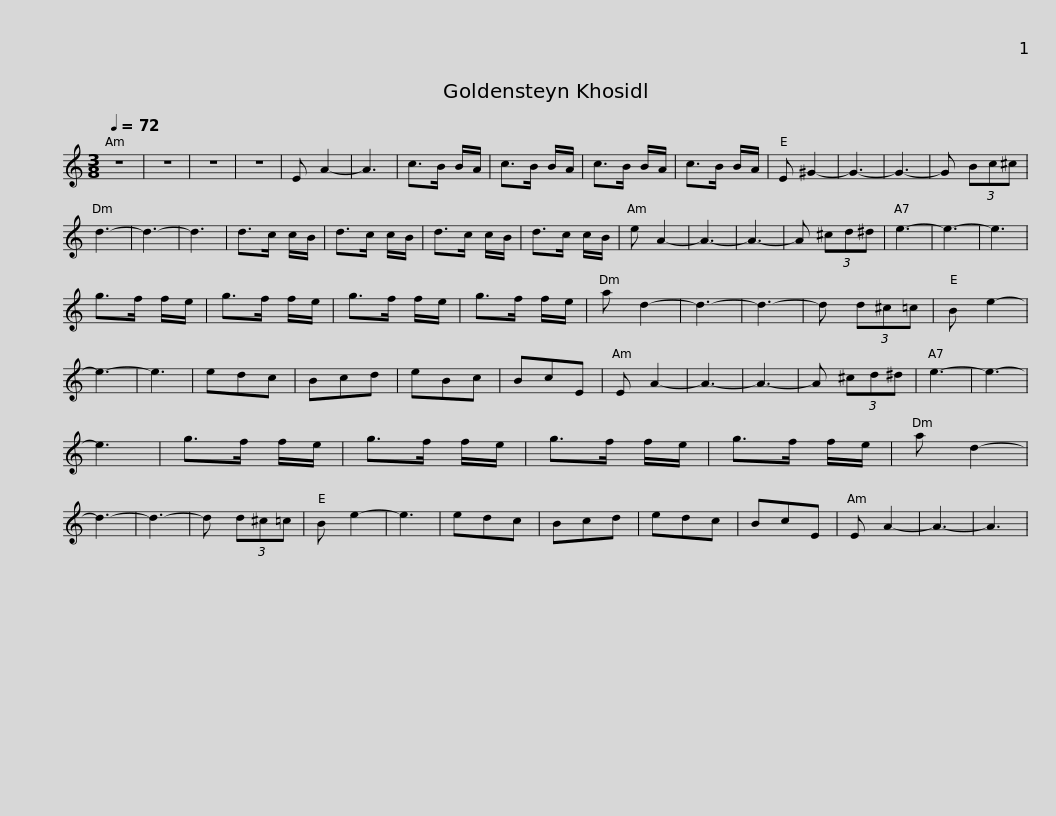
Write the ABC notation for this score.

X:1
L:1/8
Q:1/4=72
M:3/8
I:linebreak $
K:C
V:1 treble
V:1
 z3 | z3 | z3 | z3 | E A2- | %5
 A3 | c>B B/A/ | c>B B/A/ | c>B B/A/ | c>B B/A/ | %10
 E ^G2- | G3- | G3- | G (3Bc^c |$ d3- | %15
 d3- | d3 | d>c c/B/ | d>c c/B/ | d>c c/B/ | %20
 d>c c/B/ | e A2- | A3- | A3- | A (3^cd^d | %25
 e3- | e3- | e3 |$ g>f f/e/ | g>f f/e/ | %30
 g>f f/e/ | g>f f/e/ | a d2- | d3- | d3- | %35
 d (3d^c=c | B e2- | e3- | e3 | edc | %40
 Bcd |$ eBc | BcE | E A2- | A3- | %45
 A3- | A (3^cd^d | e3- | e3- | e3 | %50
 g>f f/e/ | g>f f/e/ | g>f f/e/ | g>f f/e/ |$ a d2- | %55
 d3- | d3- | d (3d^c=c | B e2- | e3 | %60
 edc | Bcd | edc | BcE | E A2- | %65
 A3- | A3 | %67
